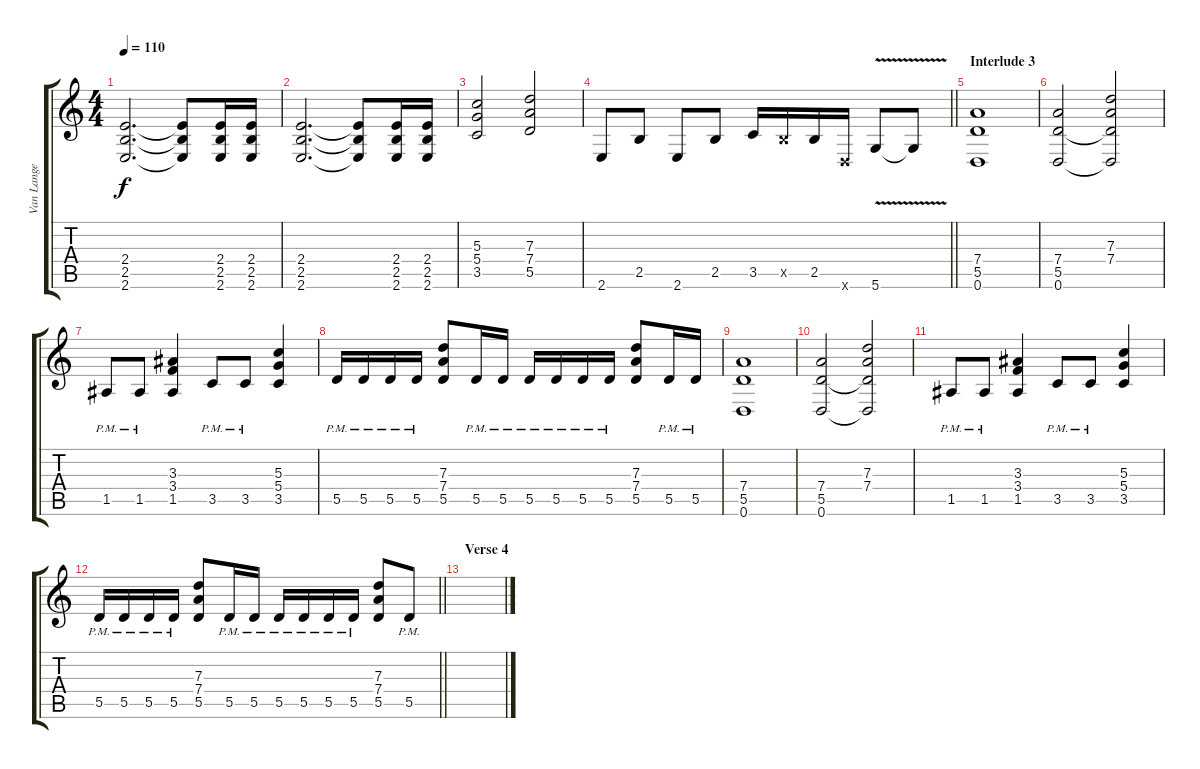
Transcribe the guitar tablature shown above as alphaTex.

\track ("Van Lange" "Van Lange") {instrument overdrivenguitar}
\staff {score tabs}
\tuning (E4 B3 G3 D3 A2 D2) {hide}
\ts (4 4)
\tempo 110
\clef g2
\ks c
(2.4 2.5 2.6).2{d dy f} (2.4{t} 2.5{t} 2.6{t}).8 (2.4 2.5 2.6).16 (2.4 2.5 2.6).16 |
(2.4 2.5 2.6).2{d} (2.4{t} 2.5{t} 2.6{t}).8 (2.4 2.5 2.6).16 (2.4 2.5 2.6).16 |
(5.3 5.4 3.5).2 (7.3 7.4 5.5).2 |
\barLineRight lightlight
2.6.8 2.5.8 2.6.8 2.5.8 3.5.16 2.5{x}.16 2.5.16 0.6{x}.16 5.6{v}.8 5.6{t}.8 |
\section ("" "Interlude 3")
(7.4 5.5 0.6).1 |
(7.4 5.5 0.6).2 (7.3 7.4 5.5{t} 0.6{t}).2 |
1.5{pm}.8 1.5{pm}.8 (3.3 3.4 1.5).4 3.5{pm}.8 3.5{pm}.8 (5.3 5.4 3.5).4 |
5.5{pm}.16 5.5{pm}.16 5.5{pm}.16 5.5{pm}.16 (7.3 7.4 5.5).8 5.5{pm}.16 5.5{pm}.16 5.5{pm}.16 5.5{pm}.16 5.5{pm}.16 5.5{pm}.16 (7.3 7.4 5.5).8 5.5{pm}.16 5.5{pm}.16 |
(7.4 5.5 0.6).1 |
(7.4 5.5 0.6).2 (7.3 7.4 5.5{t} 0.6{t}).2 |
1.5{pm}.8 1.5{pm}.8 (3.3 3.4 1.5).4 3.5{pm}.8 3.5{pm}.8 (5.3 5.4 3.5).4 |
\barLineRight lightlight
5.5{pm}.16 5.5{pm}.16 5.5{pm}.16 5.5{pm}.16 (7.3 7.4 5.5).8 5.5{pm}.16 5.5{pm}.16 5.5{pm}.16 5.5{pm}.16 5.5{pm}.16 5.5{pm}.16 (7.3 7.4 5.5).8 5.5{pm}.8 |
\section ("" "Verse 4")
